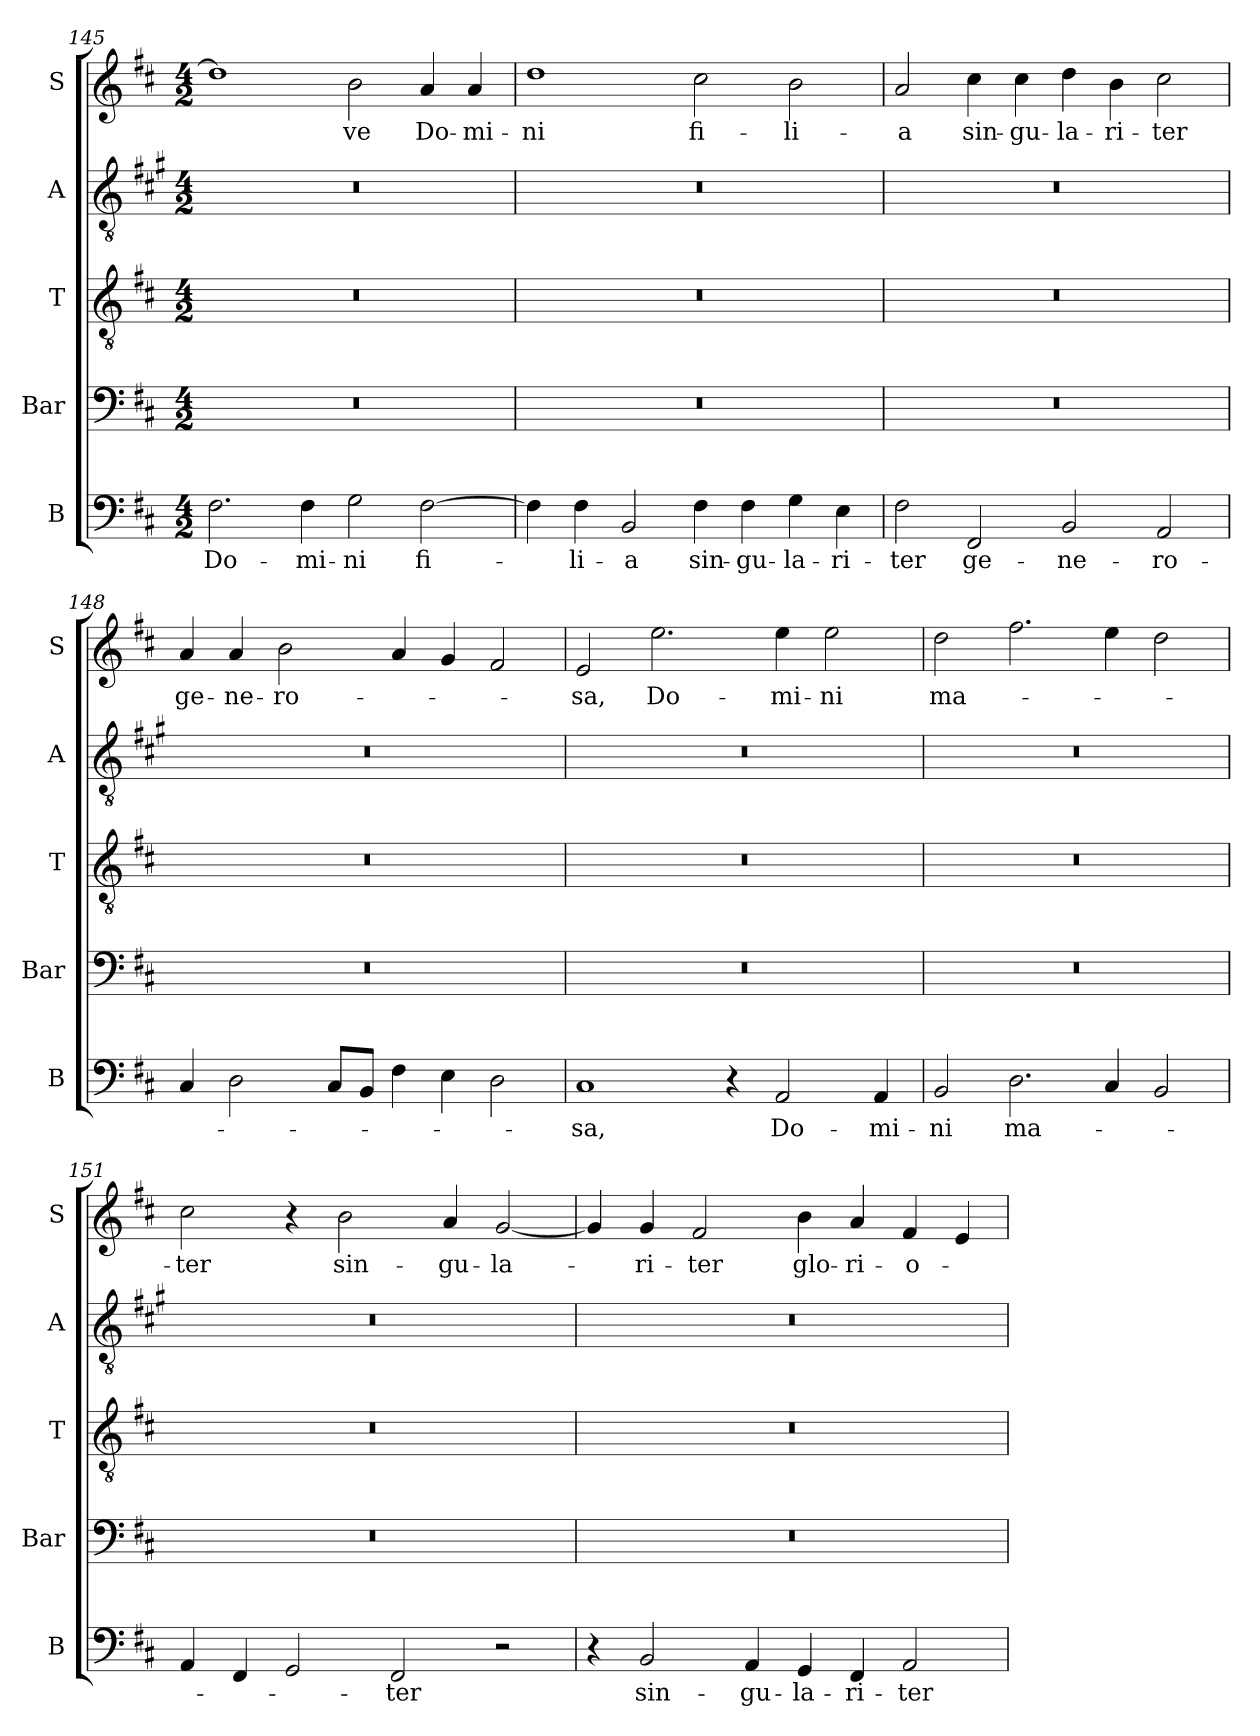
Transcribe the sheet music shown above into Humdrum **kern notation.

**kern	**text	**kern	**kern	**kern	**kern	**text
*part5	*part5	*part4	*part3	*part2	*part1	*part1
*staff5	*staff5	*staff4	*staff3	*staff2	*staff1	*staff1
*I"B	*	*I"Bar	*I"T	*I"A	*I"S	*
*I'B	*	*I'Bar	*I'T	*I'A	*I'S	*
*clefF4	*	*clefF4	*clefGv2	*clefGv2	*clefG2	*
*	*	*ITrd8c14	*	*ITrd4c7	*	*
*k[f#c#]	*	*k[f#c#]	*k[f#c#]	*k[f#c#]	*k[f#c#]	*
*M4/2	*	*M4/2	*M4/2	*M4/2	*M4/2	*
=145	=145	=145	=145	=145	=145	=145
!	!LO:LY:b	!	!	!	!	!
2.F#\	Do-	0r	0r	0r	1dd]	.
!	!LO:LY:b	!	!	!	!	!
4F#\	-mi-	.	.	.	.	.
!	!LO:LY:b	!	!	!	!	!LO:LY:b
2G\	-ni	.	.	.	2b\	-ve
!	!LO:LY:b	!	!	!	!	!LO:LY:b
[2F#\	fi-	.	.	.	4a/	Do-
!	!	!	!	!	!	!LO:LY:b
.	.	.	.	.	4a/	-mi-
=146	=146	=146	=146	=146	=146	=146
!	!	!	!	!	!	!LO:LY:b
4F#\]	.	0r	0r	0r	1dd	-ni
!	!LO:LY:b	!	!	!	!	!
4F#\	-li-	.	.	.	.	.
!	!LO:LY:b	!	!	!	!	!
2BB/	-a	.	.	.	.	.
!	!LO:LY:b	!	!	!	!	!LO:LY:b
4F#\	sin-	.	.	.	2cc#\	fi-
!	!LO:LY:b	!	!	!	!	!
4F#\	-gu-	.	.	.	.	.
!	!LO:LY:b	!	!	!	!	!LO:LY:b
4G\	-la-	.	.	.	2b\	-li-
!	!LO:LY:b	!	!	!	!	!
4E\	-ri-	.	.	.	.	.
!!LO:LB:g=z
=147	=147	=147	=147	=147	=147	=147
!	!LO:LY:b	!	!	!	!	!LO:LY:b
2F#\	-ter	0r	0r	0r	2a/	-a
!	!LO:LY:b	!	!	!	!	!LO:LY:b
2FF#/	ge-	.	.	.	4cc#\	sin-
!	!	!	!	!	!	!LO:LY:b
.	.	.	.	.	4cc#\	-gu-
!	!LO:LY:b	!	!	!	!	!LO:LY:b
2BB/	-ne-	.	.	.	4dd\	-la-
!	!	!	!	!	!	!LO:LY:b
.	.	.	.	.	4b\	-ri-
!	!LO:LY:b	!	!	!	!	!LO:LY:b
2AA/	-ro-	.	.	.	2cc#\	-ter
=148	=148	=148	=148	=148	=148	=148
!	!	!	!	!	!	!LO:LY:b
4C#/	.	0r	0r	0r	4a/	ge-
!	!	!	!	!	!	!LO:LY:b
2D\	.	.	.	.	4a/	-ne-
!	!	!	!	!	!	!LO:LY:b
.	.	.	.	.	2b\	-ro-
8C#/L	.	.	.	.	.	.
8BB/J	.	.	.	.	.	.
4F#\	.	.	.	.	4a/	.
4E\	.	.	.	.	4g/	.
2D\	.	.	.	.	2f#/	.
=149	=149	=149	=149	=149	=149	=149
!	!LO:LY:b	!	!	!	!	!LO:LY:b
1C#	-sa,	0r	0r	0r	2e/	-sa,
!	!	!	!	!	!	!LO:LY:b
.	.	.	.	.	2.ee\	Do-
4r	.	.	.	.	.	.
!	!LO:LY:b	!	!	!	!	!LO:LY:b
2AA/	Do-	.	.	.	4ee\	-mi-
!	!	!	!	!	!	!LO:LY:b
.	.	.	.	.	2ee\	-ni
!	!LO:LY:b	!	!	!	!	!
4AA/	-mi-	.	.	.	.	.
=150	=150	=150	=150	=150	=150	=150
!	!LO:LY:b	!	!	!	!	!LO:LY:b
2BB/	-ni	0r	0r	0r	2dd\	ma-
!	!LO:LY:b	!	!	!	!	!
2.D\	ma-	.	.	.	2.ff#\	.
4C#/	.	.	.	.	4ee\	.
2BB/	.	.	.	.	2dd\	.
!!LO:LB:g=z
=151	=151	=151	=151	=151	=151	=151
!	!	!	!	!	!	!LO:LY:b
4AA/	.	0r	0r	0r	2cc#\	-ter
4FF#/	.	.	.	.	.	.
2GG/	.	.	.	.	4r	.
!	!	!	!	!	!	!LO:LY:b
.	.	.	.	.	2b\	sin-
!	!LO:LY:b	!	!	!	!	!
2FF#/	-ter	.	.	.	.	.
!	!	!	!	!	!	!LO:LY:b
.	.	.	.	.	4a/	-gu-
!	!	!	!	!	!	!LO:LY:b
2r	.	.	.	.	[2g/	-la-
=152	=152	=152	=152	=152	=152	=152
4r	.	0r	0r	0r	4g/]	.
!	!LO:LY:b	!	!	!	!	!LO:LY:b
2BB/	sin-	.	.	.	4g/	-ri-
!	!	!	!	!	!	!LO:LY:b
.	.	.	.	.	2f#/	-ter
!	!LO:LY:b	!	!	!	!	!
4AA/	-gu-	.	.	.	.	.
!	!LO:LY:b	!	!	!	!	!LO:LY:b
4GG/	-la-	.	.	.	4b\	glo-
!	!LO:LY:b	!	!	!	!	!LO:LY:b
4FF#/	-ri-	.	.	.	4a/	-ri-
!	!LO:LY:b	!	!	!	!	!LO:LY:b
2AA/	-ter	.	.	.	4f#/	-o-
.	.	.	.	.	4e/	.
=	=	=	=	=	=	=
*-	*-	*-	*-	*-	*-	*-
